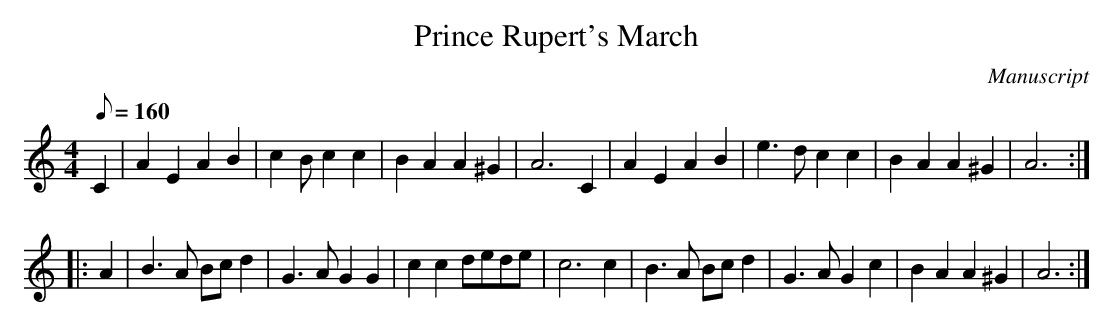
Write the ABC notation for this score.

X:1
T: Prince Rupert's March
M:4/4
L:1/8
Q:160
O:Manuscript
K:C
C2|A2E2 A2 B2|c2 B c2 c2|B2 A2 A2 ^G2|A6 C2|A2 E2 A2 B2|e3 d c2 c2| B2 A2 A2 ^G2|A6:|
|:A2|B3 A Bc d2|G3 A G2 G2|c2 c2 dede|c6 c2|B3 A Bc d2| G3 A G2 c2|B2 A2 A2 ^G2|A6:|
